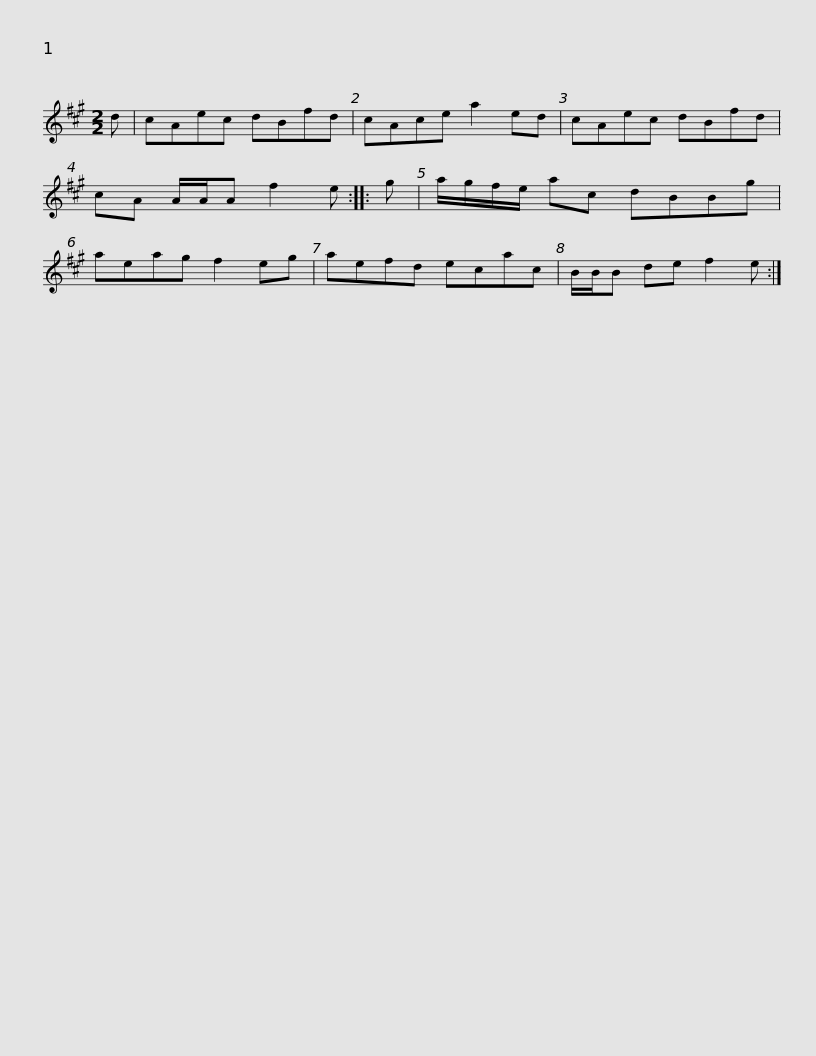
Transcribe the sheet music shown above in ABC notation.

X:1
L:1/8
M:2/2
I:linebreak $
K:A
V:1 treble
V:1
 d | cAec dBfd | cAce a2 ed | cAec dBfd | cA A/A/A f2 e :: %5
 g | a/g/f/e/ ac dBBg |$ aeag f2 eg | aefd ecac | B/B/B de f2 e :| %10
